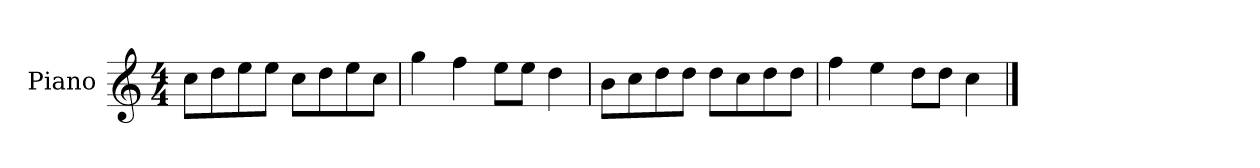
**kern
*part1
*staff1
*I"Piano
*I'P-no
*clefG2
*k[]
*M4/4
*MM90
=1
8cc\L
8dd\
8ee\
8ee\J
8cc\L
8dd\
8ee\
8cc\J
=2
4gg\
4ff\
8ee\L
8ee\J
4dd\
=3
8b\L
8cc\
8dd\
8dd\J
8dd\L
8cc\
8dd\
8dd\J
=4
4ff\
4ee\
8dd\L
8dd\J
4cc\
==
*-
